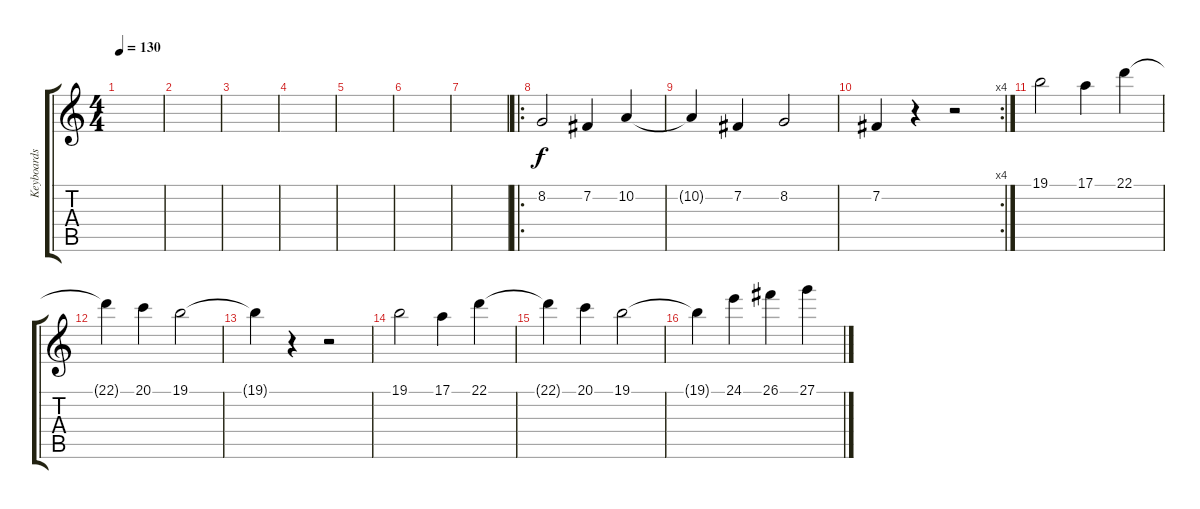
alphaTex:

\track ("Keyboards" "Keyboards") {instrument brasssection}
\staff {score tabs}
\tuning (E4 B3 G3 D3 A2 E2) {hide}
\ts (4 4)
\tempo 130
\clef g2
\ks c
|
|
|
|
|
|
|
\ro
8.2.2{instrument stringensemble1} 7.2.4 10.2.4 |
10.2{t}.4 7.2.4 8.2.2 |
\rc 4
7.2.4 r.4 r.2 |
19.1.2 17.1.4 22.1.4 |
22.1{t}.4 20.1.4 19.1.2 |
19.1{t}.4 r.4 r.2 |
19.1.2 17.1.4 22.1.4 |
22.1{t}.4 20.1.4 19.1.2 |
19.1{t}.4 24.1.4 26.1.4 27.1.4
